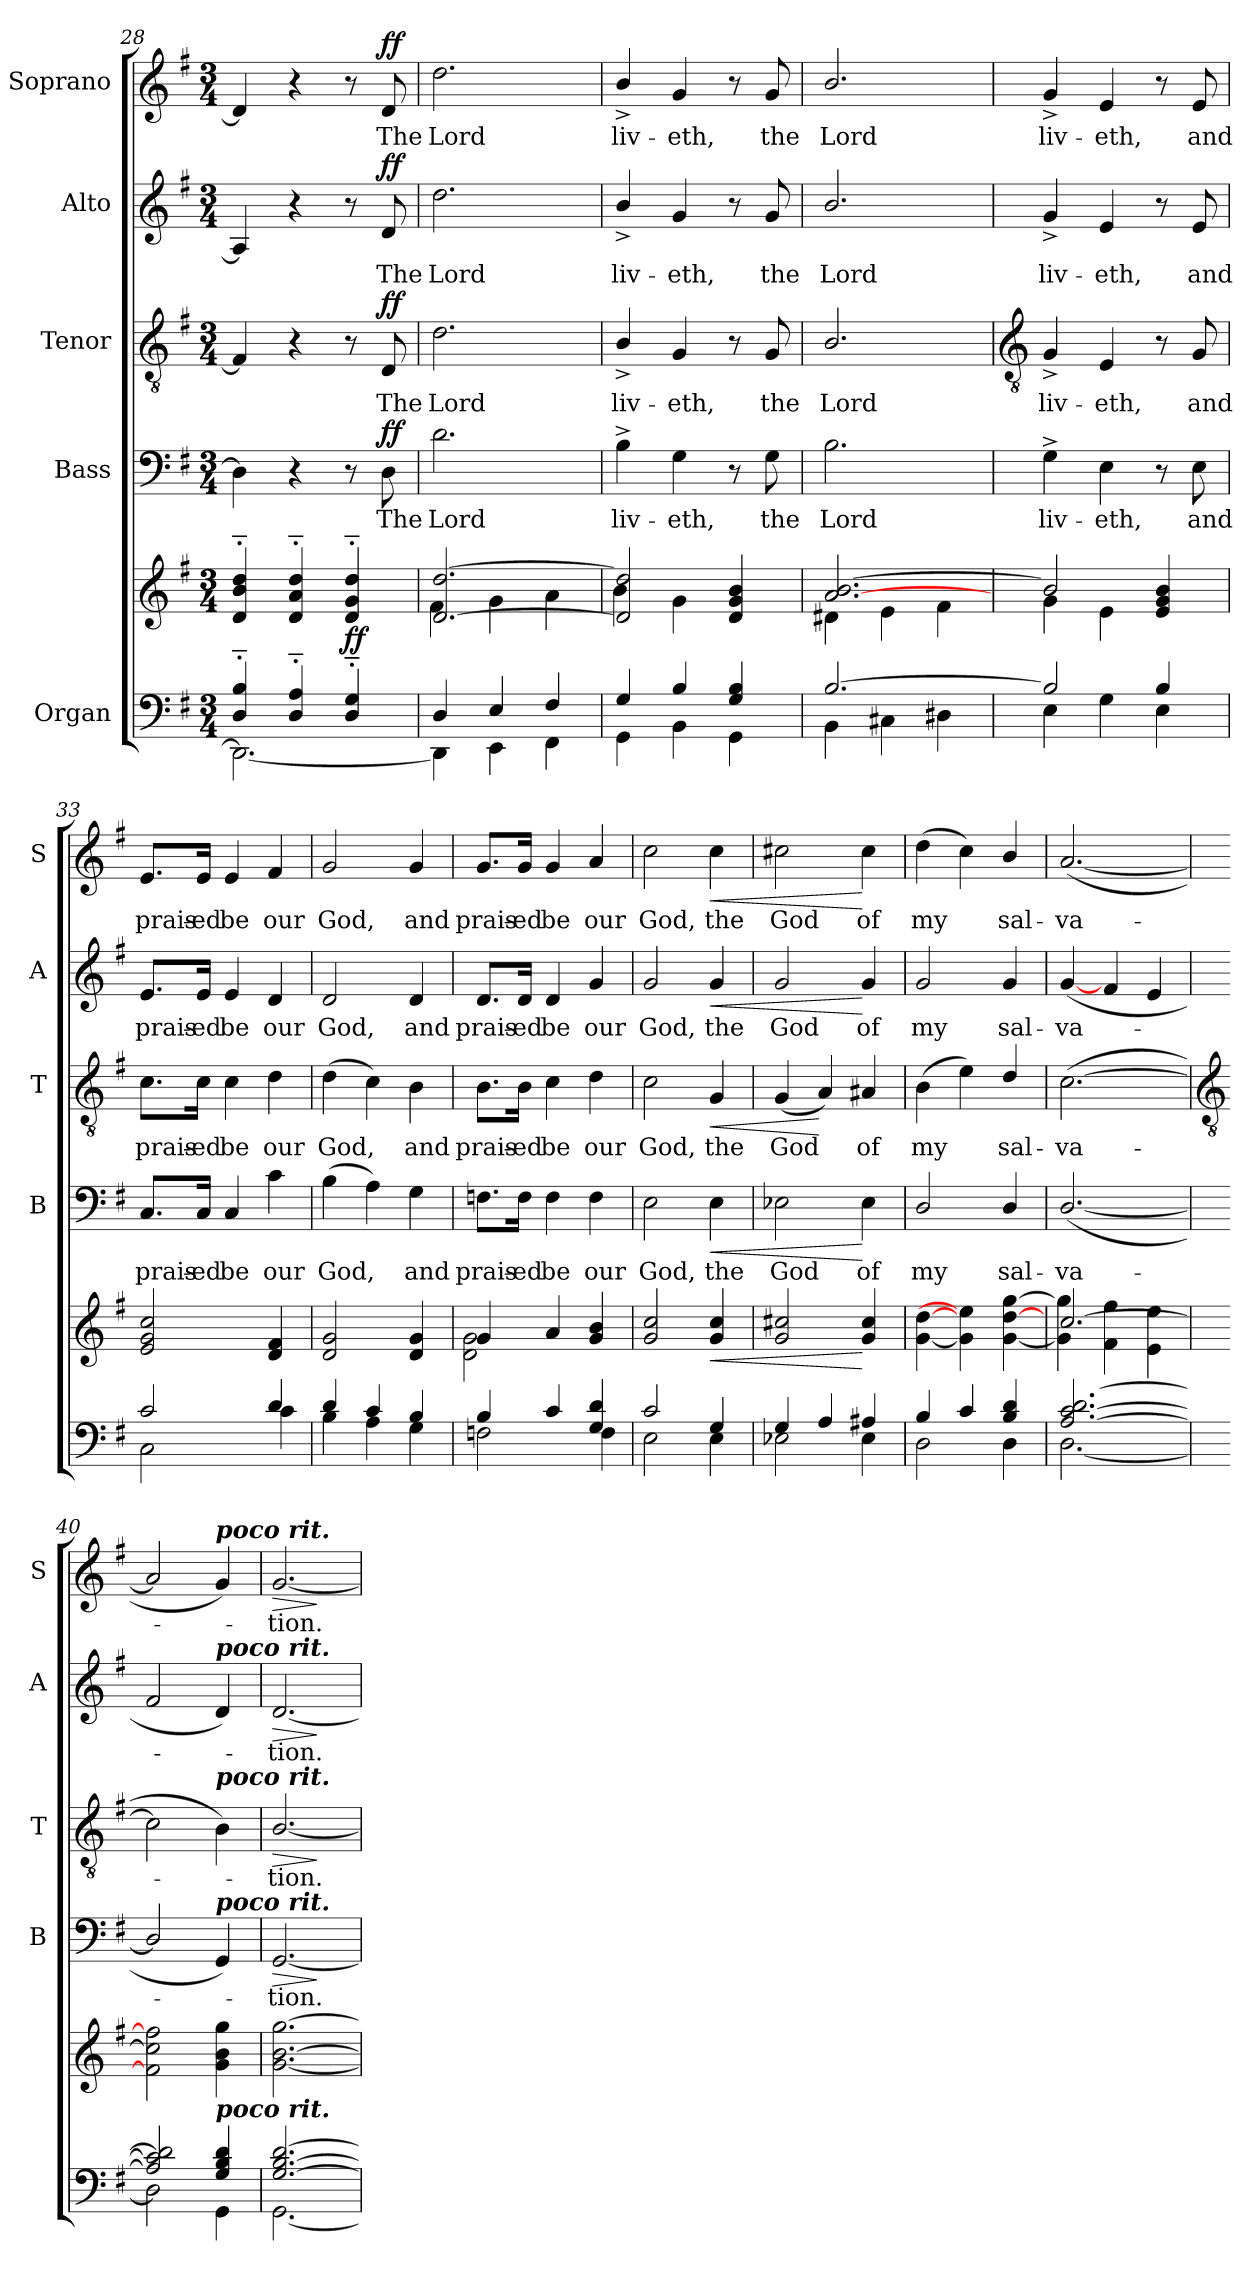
**kern	**kern	**dynam	**kern	**text	**dynam	**kern	**text	**dynam	**kern	**text	**dynam	**kern	**text	**dynam
*part5	*part5	*part5	*part4	*part4	*part4	*part3	*part3	*part3	*part2	*part2	*part2	*part1	*part1	*part1
*staff6	*staff5	*staff5/6	*staff4	*staff4	*staff4	*staff3	*staff3	*staff3	*staff2	*staff2	*staff2	*staff1	*staff1	*staff1
*I"Organ	*	*	*I"Bass	*	*	*I"Tenor	*	*	*I"Alto	*	*	*I"Soprano	*	*
*	*	*	*I'B	*	*	*I'T	*	*	*I'A	*	*	*I'S	*	*
*clefF4	*clefG2	*	*clefF4	*	*	*clefGv2	*	*	*clefG2	*	*	*clefG2	*	*
*k[f#]	*k[f#]	*	*k[f#]	*	*	*k[f#]	*	*	*k[f#]	*	*	*k[f#]	*	*
*G:	*G:	*	*G:	*	*	*G:	*	*	*G:	*	*	*G:	*	*
*M3/4	*M3/4	*	*M3/4	*	*	*M3/4	*	*	*M3/4	*	*	*M3/4	*	*
=28	=28	=28	=28	=28	=28	=28	=28	=28	=28	=28	=28	=28	=28	=28
*^	*^	*	*	*	*	*	*	*	*	*	*	*	*	*
4D/'~ 4B/'~	2.DD\_	4d/'~ 4b/'~ 4dd/'~	2.ryy	.	4D]	.	.	4F#]	.	.	4A]	.	.	4d]	.	.
4D/'~ 4A/'~	.	4d/'~ 4a/'~ 4dd/'~	.	.	4r	.	.	4r	.	.	4r	.	.	4r	.	.
!	!	!	!	!LO:DY:b	!	!	!	!	!	!	!	!	!	!	!	!
4D/'~ 4G/'~	.	4d/'~ 4g/'~ 4dd/'~	.	ff	8r	.	.	8r	.	.	8r	.	.	8r	.	.
!	!	!	!	!	!	!LO:LY:b	!LO:DY:b	!	!LO:LY:b	!LO:DY:b	!	!LO:LY:b	!LO:DY:b	!	!LO:LY:b	!LO:DY:b
.	.	.	.	.	8D	The	ff	8D	The	ff	8d	The	ff	8d	The	ff
=29	=29	=29	=29	=29	=29	=29	=29	=29	=29	=29	=29	=29	=29	=29	=29	=29
!	!	!	!	!	!	!LO:LY:b	!	!	!LO:LY:b	!	!	!LO:LY:b	!	!	!LO:LY:b	!
4D/	4DD\]	[2.d/ [2.dd/	4f#\	.	2.d	Lord	.	2.d	Lord	.	2.dd	Lord	.	2.dd	Lord	.
4E/	4EE\	.	4g\	.	.	.	.	.	.	.	.	.	.	.	.	.
4F#/	4FF#\	.	4a\	.	.	.	.	.	.	.	.	.	.	.	.	.
=30	=30	=30	=30	=30	=30	=30	=30	=30	=30	=30	=30	=30	=30	=30	=30	=30
!	!	!	!	!	!	!LO:LY:b	!	!	!LO:LY:b	!	!	!LO:LY:b	!	!	!LO:LY:b	!
4G/	4GG\	2d/] 2dd/]	4b\	.	4B^\	liv-	.	4B^/	liv-	.	4b^/	liv-	.	4b^/	liv-	.
!	!	!	!	!	!	!LO:LY:b	!	!	!LO:LY:b	!	!	!LO:LY:b	!	!	!LO:LY:b	!
4B/	4BB\	.	4g\	.	4G	-eth,	.	4G	-eth,	.	4g	-eth,	.	4g	-eth,	.
4G/ 4B/	4GG\	4d/ 4g/ 4b/	4ryy	.	8r	.	.	8r	.	.	8r	.	.	8r	.	.
!	!	!	!	!	!	!LO:LY:b	!	!	!LO:LY:b	!	!	!LO:LY:b	!	!	!LO:LY:b	!
.	.	.	.	.	8G	the	.	8G	the	.	8g	the	.	8g	the	.
=31	=31	=31	=31	=31	=31	=31	=31	=31	=31	=31	=31	=31	=31	=31	=31	=31
!	!	!	!	!	!	!LO:LY:b	!	!	!LO:LY:b	!	!	!LO:LY:b	!	!	!LO:LY:b	!
[2.B/	4BB\	[2.a/ [2.b/	4d#X\	.	2.B\	Lord	.	2.B/	Lord	.	2.b/	Lord	.	2.b/	Lord	.
.	4C#X\	.	4e\	.	.	.	.	.	.	.	.	.	.	.	.	.
.	4D#X\	.	4f#\	.	.	.	.	.	.	.	.	.	.	.	.	.
!!LO:LB:g=z
=32	=32	=32	=32	=32	=32	=32	=32	=32	=32	=32	=32	=32	=32	=32	=32	=32
*	*	*	*	*	*	*	*	*clefGv2	*	*	*	*	*	*	*	*
!	!	!	!	!	!	!LO:LY:b	!	!	!LO:LY:b	!	!	!LO:LY:b	!	!	!LO:LY:b	!
2B/]	4E\	2b/]	4g\	.	4G^	liv-	.	4G^	liv-	.	4g^	liv-	.	4g^	liv-	.
!	!	!	!	!	!	!LO:LY:b	!	!	!LO:LY:b	!	!	!LO:LY:b	!	!	!LO:LY:b	!
.	4G\	.	4e\	.	4E	-eth,	.	4E	-eth,	.	4e	-eth,	.	4e	-eth,	.
4B/	4E\	4e/ 4g/ 4b/	4ryy	.	8r	.	.	8r	.	.	8r	.	.	8r	.	.
!	!	!	!	!	!	!LO:LY:b	!	!	!LO:LY:b	!	!	!LO:LY:b	!	!	!LO:LY:b	!
.	.	.	.	.	8E\	and	.	8G	and	.	8e	and	.	8e	and	.
=33	=33	=33	=33	=33	=33	=33	=33	=33	=33	=33	=33	=33	=33	=33	=33	=33
!	!	!	!	!	!	!LO:LY:b	!	!	!LO:LY:b	!	!	!LO:LY:b	!	!	!LO:LY:b	!
2c/	2C\	2e/ 2g/ 2cc/	2.ryy	.	8.C/L	prais-	.	8.c\L	prais-	.	8.e/L	prais-	.	8.e/L	prais-	.
!	!	!	!	!	!	!LO:LY:b	!	!	!LO:LY:b	!	!	!LO:LY:b	!	!	!LO:LY:b	!
.	.	.	.	.	16C/Jk	-ed	.	16c\Jk	-ed	.	16e/Jk	-ed	.	16e/Jk	-ed	.
!	!	!	!	!	!	!LO:LY:b	!	!	!LO:LY:b	!	!	!LO:LY:b	!	!	!LO:LY:b	!
.	.	.	.	.	4C	be	.	4c	be	.	4e	be	.	4e	be	.
!	!	!	!	!	!	!LO:LY:b	!	!	!LO:LY:b	!	!	!LO:LY:b	!	!	!LO:LY:b	!
4d/	4c\	4d/ 4f#/	.	.	4c	our	.	4d	our	.	4d	our	.	4f#	our	.
=34	=34	=34	=34	=34	=34	=34	=34	=34	=34	=34	=34	=34	=34	=34	=34	=34
!	!	!	!	!	!	!LO:LY:b	!	!	!LO:LY:b	!	!	!LO:LY:b	!	!	!LO:LY:b	!
4d/	4B\	2d/ 2g/	2.ryy	.	(>4B	God,	.	(>4d	God,	.	2d	God,	.	2g	God,	.
4c/	4A\	.	.	.	4A)	.	.	4c)	.	.	.	.	.	.	.	.
!	!	!	!	!	!	!LO:LY:b	!	!	!LO:LY:b	!	!	!LO:LY:b	!	!	!LO:LY:b	!
4B/	4G\	4d/ 4g/	.	.	4G	and	.	4B	and	.	4d	and	.	4g	and	.
=35	=35	=35	=35	=35	=35	=35	=35	=35	=35	=35	=35	=35	=35	=35	=35	=35
!	!	!	!	!	!	!LO:LY:b	!	!	!LO:LY:b	!	!	!LO:LY:b	!	!	!LO:LY:b	!
4B/	2Fn\	4g/	2d\ 2g\	.	8.Fn\L	prais-	.	8.B\L	prais-	.	8.d/L	prais-	.	8.g/L	prais-	.
!	!	!	!	!	!	!LO:LY:b	!	!	!LO:LY:b	!	!	!LO:LY:b	!	!	!LO:LY:b	!
.	.	.	.	.	16F\Jk	-ed	.	16B\Jk	-ed	.	16d/Jk	-ed	.	16g/Jk	-ed	.
!	!	!	!	!	!	!LO:LY:b	!	!	!LO:LY:b	!	!	!LO:LY:b	!	!	!LO:LY:b	!
4c/	.	4a/	.	.	4F	be	.	4c	be	.	4d	be	.	4g	be	.
!	!	!	!	!	!	!LO:LY:b	!	!	!LO:LY:b	!	!	!LO:LY:b	!	!	!LO:LY:b	!
4G/ 4d/	4F\	4g/ 4b/	4ryy	.	4F	our	.	4d	our	.	4g	our	.	4a	our	.
=36	=36	=36	=36	=36	=36	=36	=36	=36	=36	=36	=36	=36	=36	=36	=36	=36
!	!	!	!	!	!	!LO:LY:b	!	!	!LO:LY:b	!	!	!LO:LY:b	!	!	!LO:LY:b	!
2c/	2E\	2g/ 2cc/	2.ryy	.	2E	God,	.	2c	God,	.	2g	God,	.	2cc	God,	.
!	!	!	!	!LO:HP:b	!	!LO:LY:b	!LO:HP:b	!	!LO:LY:b	!LO:HP:b	!	!LO:LY:b	!LO:HP:b	!	!LO:LY:b	!LO:HP:b
4G/	4E\	4g/ 4cc/	.	<	4E	the	<	4G	the	<	4g	the	<	4cc	the	<
=37	=37	=37	=37	=37	=37	=37	=37	=37	=37	=37	=37	=37	=37	=37	=37	=37
!	!	!	!	!	!	!LO:LY:b	!	!	!LO:LY:b	!	!	!LO:LY:b	!	!	!LO:LY:b	!
4G/	2E-X\	2g/ 2cc#X/	2ryy	.	2E-X	God	.	(<4G	God	.	2g	God	.	2cc#X	God	.
4A/	.	.	.	.	.	.	.	4A)	.	[	.	.	.	.	.	.
!	!	!	!	!	!	!LO:LY:b	!	!	!LO:LY:b	!	!	!LO:LY:b	!	!	!LO:LY:b	!
4A#X/	4E-\	4g/ 4cc#/	4ryy	[	4E-	of	[	4A#X	of	.	4g	of	[	4cc#	of	[
=38	=38	=38	=38	=38	=38	=38	=38	=38	=38	=38	=38	=38	=38	=38	=38	=38
!	!	!	!	!	!	!LO:LY:b	!	!	!LO:LY:b	!	!	!LO:LY:b	!	!	!LO:LY:b	!
4B/	2D\	[4g\ [4dd\	2ryy	.	2D/	my	.	(>4B	my	.	2g	my	.	(>4dd	my	.
4c/	.	4g\] 4ee\]	.	.	.	.	.	4e)	.	.	.	.	.	4cc)	.	.
!	!	!	!	!	!	!LO:LY:b	!	!	!LO:LY:b	!	!	!LO:LY:b	!	!	!LO:LY:b	!
4B/ 4d/	4D\	4ryy	[4g\ [4dd\ [4gg\	.	4D/	sal-	.	4d/	sal-	.	4g/	sal-	.	4b/	sal-	.
=39	=39	=39	=39	=39	=39	=39	=39	=39	=39	=39	=39	=39	=39	=39	=39	=39
!	!	!	!	!	!	!LO:LY:b	!	!	!LO:LY:b	!	!	!LO:LY:b	!	!	!LO:LY:b	!
[2.A/ [2.c/ [2.d/	[2.D\	[2.cc/	4g\] 4gg\]	.	(<[2.D/	-va-	.	(>[2.c	-va-	.	(<[4g	-va-	.	(<[2.a	-va-	.
.	.	.	4f#\ 4ff#\	.	.	.	.	.	.	.	4f#	.	.	.	.	.
.	.	.	4e\ 4ee\	.	.	.	.	.	.	.	4e	.	.	.	.	.
!!LO:LB:g=z
=40	=40	=40	=40	=40	=40	=40	=40	=40	=40	=40	=40	=40	=40	=40	=40	=40
*	*	*	*	*	*	*	*	*clefGv2	*	*	*	*	*	*	*	*
2A/] 2c/] 2d/]	2D\]	2f#\] 2cc\] 2ff#\]	2.ryy	.	2D/]	.	.	2c]	.	.	2f#	.	.	2a]	.	.
!	!	!	!	!	!	!	!	!	!	!	!	!	!	!LO:TX:a:Bi:t=poco rit.	!	!
!	!	!	!	!	!	!	!	!	!	!	!LO:TX:a:Bi:t=poco rit.	!	!	!	!	!
!	!	!	!	!	!	!	!	!LO:TX:a:Bi:t=poco rit.	!	!	!	!	!	!	!	!
!	!	!	!	!	!LO:TX:a:Bi:t=poco rit.	!	!	!	!	!	!	!	!	!	!	!
!	!	!LO:TX:b:Bi:t=poco rit.	!	!	!	!	!	!	!	!	!	!	!	!	!	!
4G/ 4B/ 4d/	4GG\	4g\ 4b\ 4gg\	.	.	4GG)	.	.	4B)	.	.	4d)	.	.	4g)	.	.
=41	=41	=41	=41	=41	=41	=41	=41	=41	=41	=41	=41	=41	=41	=41	=41	=41
!	!	!	!	!LO:HP:b	!	!LO:LY:b	!LO:HP:b	!	!LO:LY:b	!LO:HP:b	!	!LO:LY:b	!LO:HP:b	!	!LO:LY:b	!LO:HP:b
[2.G/ [2.B/ [2.d/	[2.GG\	[2.g\ [2.b\ [2.gg\	2.ryy	>	[2.GG	tion.	>	[2.B/	tion.	>	[2.d	tion.	>	[2.g	tion.	>
*v	*v	*	*	*	*	*	*	*	*	*	*	*	*	*	*	*
*	*v	*v	*	*	*	*	*	*	*	*	*	*	*	*	*
.	.	]	.	.	]	.	.	]	.	.	]	.	.	]
=	=	=	=	=	=	=	=	=	=	=	=	=	=	=
*-	*-	*-	*-	*-	*-	*-	*-	*-	*-	*-	*-	*-	*-	*-
